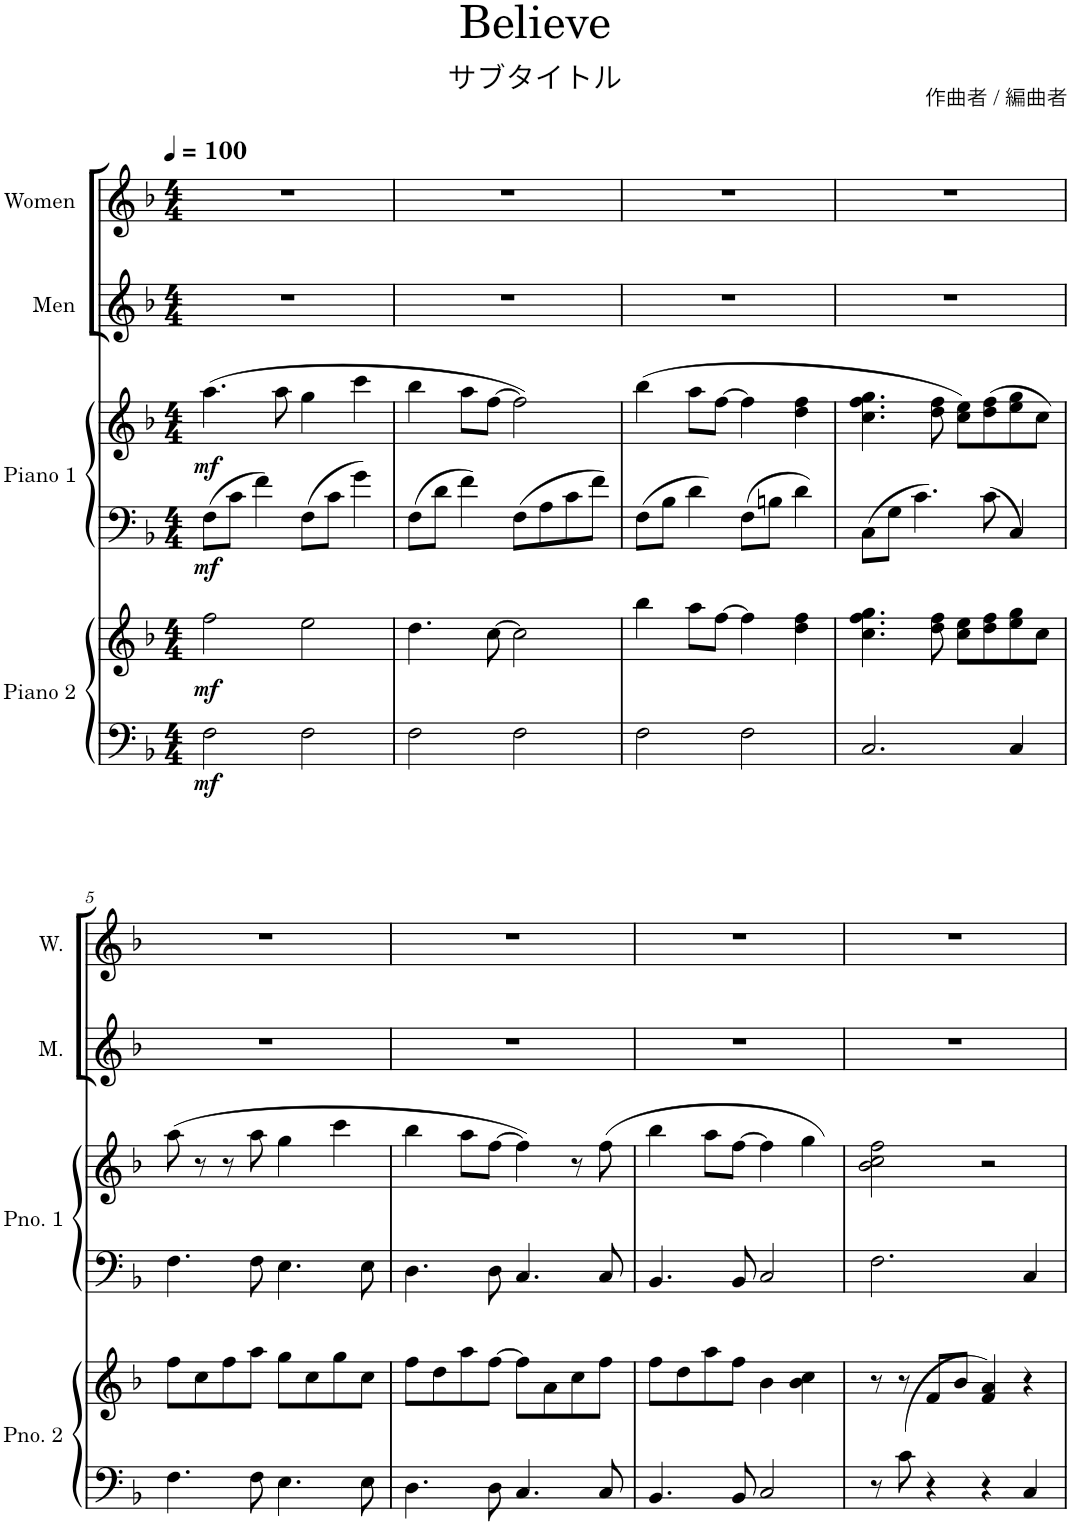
**kern	**kern	**dynam	**kern	**kern	**dynam	**kern	**kern
*part4	*part4	*part4	*part3	*part3	*part3	*part2	*part1
*staff6	*staff5	*staff5/6	*staff4	*staff3	*staff3/4	*staff2	*staff1
*I"Piano 2	*	*	*I"Piano 1	*	*	*I"Men	*I"Women
*I'Pno. 2	*	*	*I'Pno. 1	*	*	*I'M.	*I'W.
*clefF4	*clefG2	*	*clefF4	*clefG2	*	*clefG2	*clefG2
*k[b-]	*k[b-]	*	*k[b-]	*k[b-]	*	*k[b-]	*k[b-]
*M4/4	*M4/4	*	*M4/4	*M4/4	*	*M4/4	*M4/4
*MM100	*MM100	*	*MM100	*MM100	*	*MM100	*MM100
=1	=1	=1	=1	=1	=1	=1	=1
!	!	!LO:DY:b=2	!	!	!	!	!
!	!	!LO:DY:n=1:b	!	!	!LO:DY:b=2	!	!
!	!	!	!	!	!LO:DY:n=1:b	!	!
2F\	2ff\	mf mf	8F\L	(4.aa\	mf mf	1r	1r
.	.	.	8c\J	.	.	.	.
.	.	.	4f\	.	.	.	.
.	.	.	.	8aa\	.	.	.
2F\	2ee\	.	8F\L	4gg\	.	.	.
.	.	.	8c\J	.	.	.	.
.	.	.	4g\	4ccc\	.	.	.
=2	=2	=2	=2	=2	=2	=2	=2
2F\	4.dd\	.	8F\L	4bb-\	.	1r	1r
.	.	.	8d\J	.	.	.	.
.	.	.	4f\	8aa\L)	.	.	.
.	[8cc\	.	.	[8ff\J	.	.	.
2F\	2cc\]	.	8F\L	2ff\]	.	.	.
.	.	.	8A\	.	.	.	.
.	.	.	8c\	.	.	.	.
.	.	.	8f\J	.	.	.	.
=3	=3	=3	=3	=3	=3	=3	=3
2F\	4bb-\	.	8F\L	(4bb-\	.	1r	1r
.	.	.	8B-\J	.	.	.	.
.	8aa\L	.	4d\	8aa\L)	.	.	.
.	[8ff\J	.	.	[8ff\J	.	.	.
2F\	4ff\]	.	8F\L	4ff\]	.	.	.
.	.	.	8Bn\J	.	.	.	.
.	4dd\ 4ff\	.	4d\	4dd\ 4ff\	.	.	.
=4	=4	=4	=4	=4	=4	=4	=4
2.C/	4.cc\ 4.ff\ 4.gg\	.	8C\L	4.cc\ 4.ff\ 4.gg\	.	1r	1r
.	.	.	8G\J	.	.	.	.
.	.	.	4.c\	.	.	.	.
.	8dd\ 8ff\	.	.	8dd\ 8ff\	.	.	.
.	8cc\ 8ee\L	.	.	8cc\ 8ee\L	.	.	.
.	8dd\ 8ff\	.	8c\	(8dd\ 8ff\	.	.	.
4C/	8ee\ 8gg\	.	4C/	8ee\ 8gg\)	.	.	.
.	8cc\J	.	.	8cc\J	.	.	.
!!LO:LB:g=z
=5	=5	=5	=5	=5	=5	=5	=5
4.F\	8ff\L	.	4.F\	(8aa\	.	1r	1r
.	8cc\	.	.	8r	.	.	.
.	8ff\	.	.	8r	.	.	.
8F\	8aa\J	.	8F\	8aa\	.	.	.
4.E\	8gg\L	.	4.E\	4gg\	.	.	.
.	8cc\	.	.	.	.	.	.
.	8gg\	.	.	4ccc\	.	.	.
8E\	8cc\J	.	8E\	.	.	.	.
=6	=6	=6	=6	=6	=6	=6	=6
4.D\	8ff\L	.	4.D\	4bb-\	.	1r	1r
.	8dd\	.	.	.	.	.	.
.	8aa\	.	.	8aa\L	.	.	.
8D\	[8ff\J	.	8D\	[8ff\J	.	.	.
4.C/	8ff\L]	.	4.C/	4ff\])	.	.	.
.	8a\	.	.	.	.	.	.
.	8cc\	.	.	8r	.	.	.
8C/	8ff\J	.	8C/	(8ff\	.	.	.
=7	=7	=7	=7	=7	=7	=7	=7
4.BB-/	8ff\L	.	4.BB-/	4bb-\	.	1r	1r
.	8dd\	.	.	.	.	.	.
.	8aa\	.	.	8aa\L	.	.	.
8BB-/	8ff\J	.	8BB-/	[8ff\J	.	.	.
2C/	4b-\	.	2C/	4ff\]	.	.	.
.	4b-\ 4cc\	.	.	4gg\	.	.	.
=8	=8	=8	=8	=8	=8	=8	=8
8r	8r	.	2.F\	2b-\ 2cc\ 2ff\)	.	1r	1r
8c\	8r	.	.	.	.	.	.
4r	8f/L	.	.	.	.	.	.
.	8b-/J	.	.	.	.	.	.
4r	(4f/ 4a/	.	.	2r	.	.	.
4C/	4r	.	4C/	.	.	.	.
=	=	=	=	=	=	=	=
*-	*-	*-	*-	*-	*-	*-	*-
